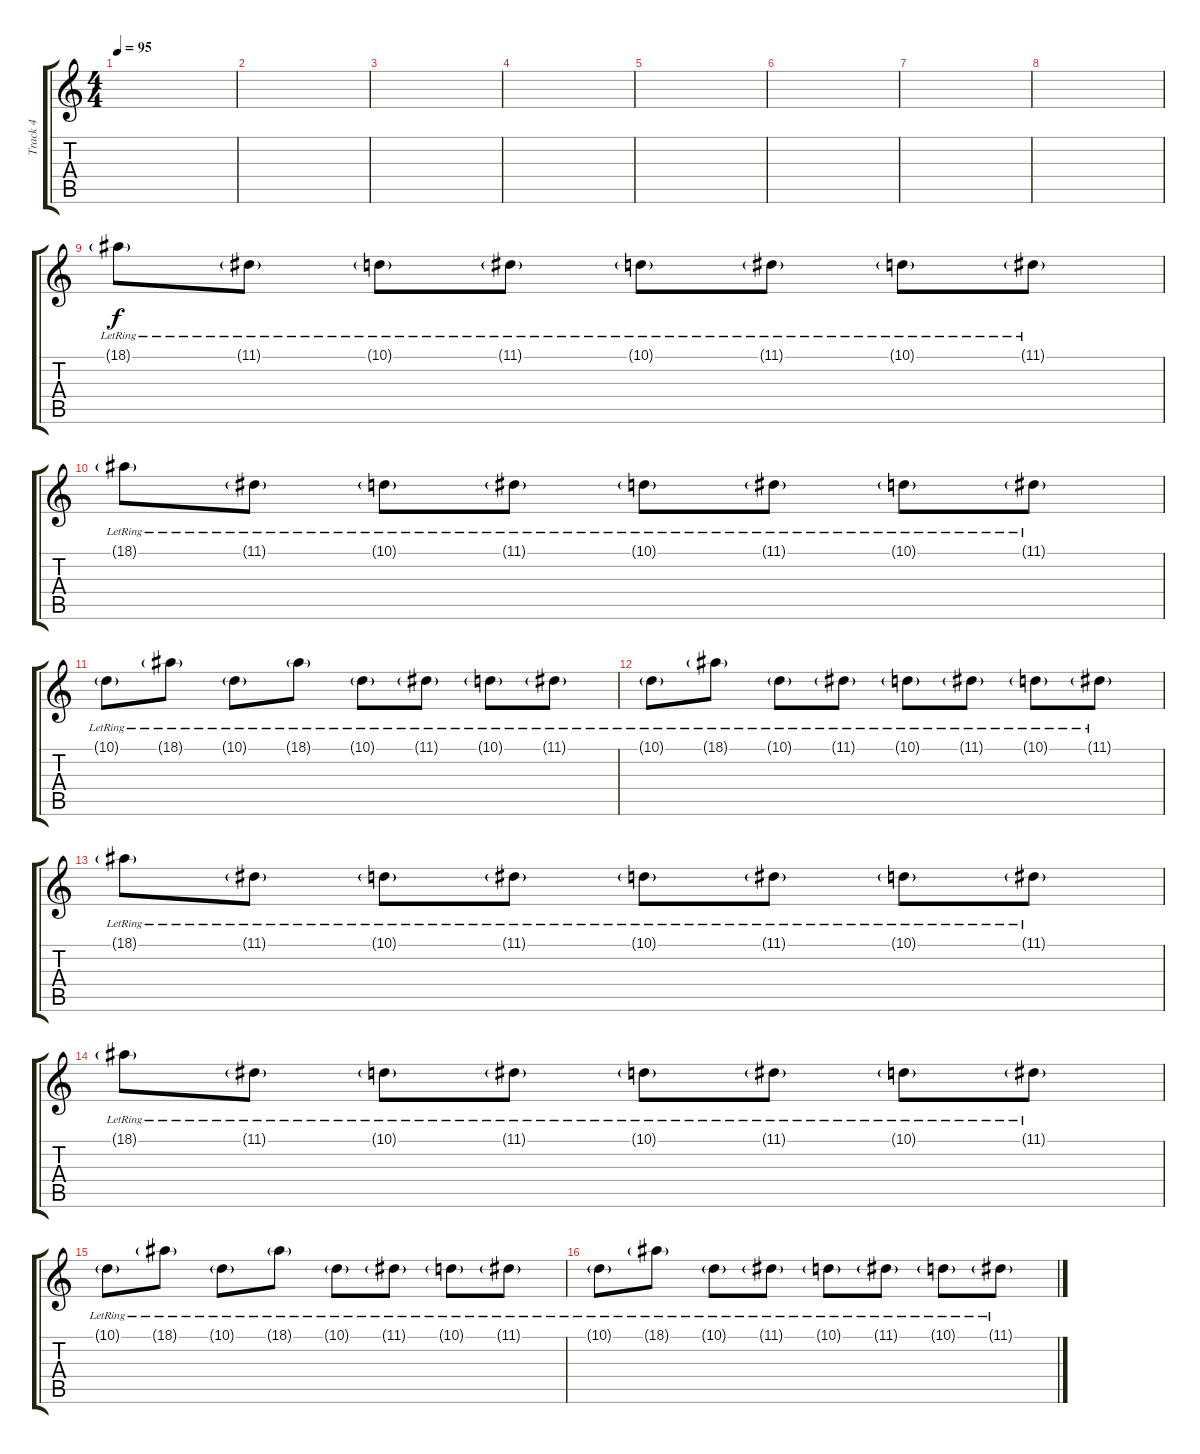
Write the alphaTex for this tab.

\track ("Track 4" "Track 4") {instrument stringensemble1}
\staff {score tabs}
\tuning (E4 B3 G3 D3 A2 E2) {hide}
\ts (4 4)
\tempo 95
\clef g2
\ks c
|
|
|
|
|
|
|
|
18.1{g lr}.8 11.1{g lr}.8 10.1{g lr}.8 11.1{g lr}.8 10.1{g lr}.8 11.1{g lr}.8 10.1{g lr}.8 11.1{g lr}.8 |
18.1{g lr}.8 11.1{g lr}.8 10.1{g lr}.8 11.1{g lr}.8 10.1{g lr}.8 11.1{g lr}.8 10.1{g lr}.8 11.1{g lr}.8 |
10.1{g lr}.8 18.1{g lr}.8 10.1{g lr}.8 18.1{g lr}.8 10.1{g lr}.8 11.1{g lr}.8 10.1{g lr}.8 11.1{g lr}.8 |
10.1{g lr}.8 18.1{g lr}.8 10.1{g lr}.8 11.1{g lr}.8 10.1{g lr}.8 11.1{g lr}.8 10.1{g lr}.8 11.1{g lr}.8 |
18.1{g lr}.8 11.1{g lr}.8 10.1{g lr}.8 11.1{g lr}.8 10.1{g lr}.8 11.1{g lr}.8 10.1{g lr}.8 11.1{g lr}.8 |
18.1{g lr}.8 11.1{g lr}.8 10.1{g lr}.8 11.1{g lr}.8 10.1{g lr}.8 11.1{g lr}.8 10.1{g lr}.8 11.1{g lr}.8 |
10.1{g lr}.8 18.1{g lr}.8 10.1{g lr}.8 18.1{g lr}.8 10.1{g lr}.8 11.1{g lr}.8 10.1{g lr}.8 11.1{g lr}.8 |
10.1{g lr}.8 18.1{g lr}.8 10.1{g lr}.8 11.1{g lr}.8 10.1{g lr}.8 11.1{g lr}.8 10.1{g lr}.8 11.1{g lr}.8
